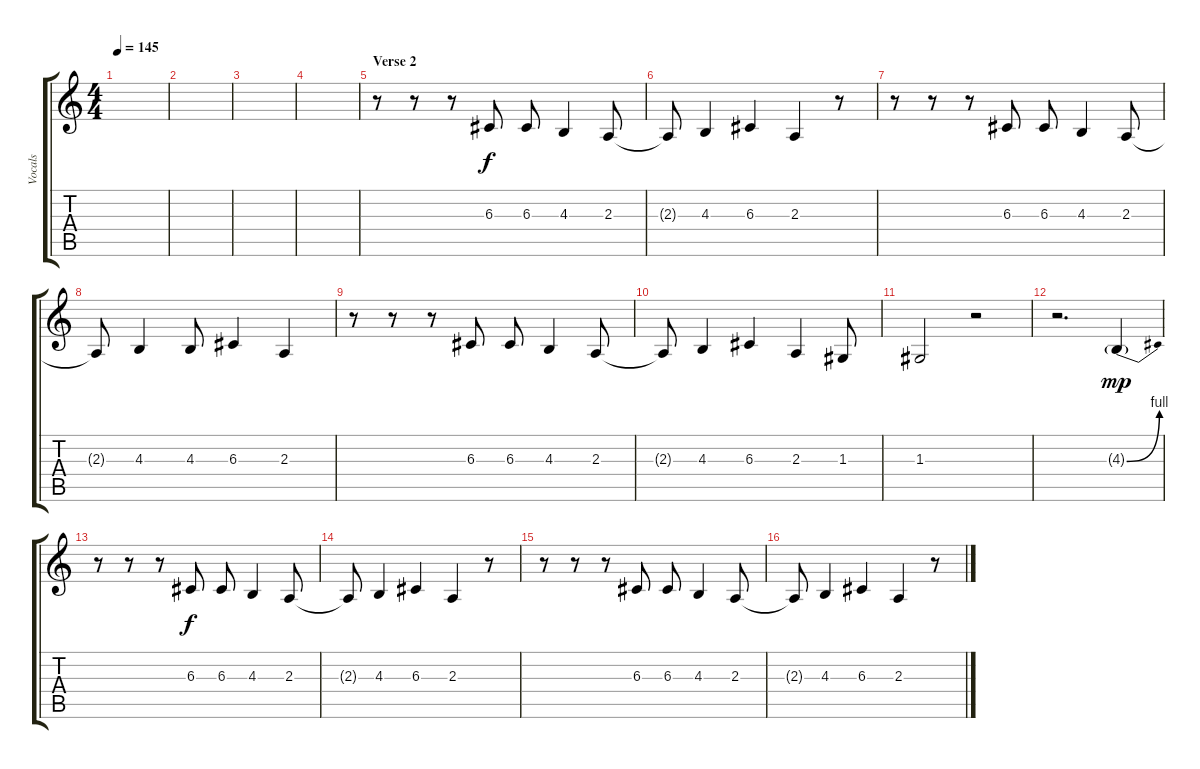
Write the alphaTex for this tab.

\track ("Vocals" "Vocals") {instrument churchorgan}
\staff {score tabs}
\tuning (E4 B3 G3 D3 A2 E2) {hide}
\ts (4 4)
\tempo 145
\clef g2
\ks c
|
|
|
|
\section ("" "Verse 2")
r.8 r.8 r.8 6.3.8 6.3.8 4.3.4 2.3.8 |
2.3{t}.8 4.3.4 6.3.4 2.3.4 r.8 |
r.8 r.8 r.8 6.3.8 6.3.8 4.3.4 2.3.8 |
2.3{t}.8 4.3.4 4.3.8 6.3.4 2.3.4 |
r.8 r.8 r.8 6.3.8 6.3.8 4.3.4 2.3.8 |
2.3{t}.8 4.3.4 6.3.4 2.3.4 1.3.8 |
1.3.2 r.2 |
r.2{d} 4.3{be (bend 0 0 60 4) g}.4{dy mp} |
r.8 r.8 r.8 6.3.8{dy f} 6.3.8 4.3.4 2.3.8 |
2.3{t}.8 4.3.4 6.3.4 2.3.4 r.8 |
r.8 r.8 r.8 6.3.8 6.3.8 4.3.4 2.3.8 |
2.3{t}.8 4.3.4 6.3.4 2.3.4 r.8
